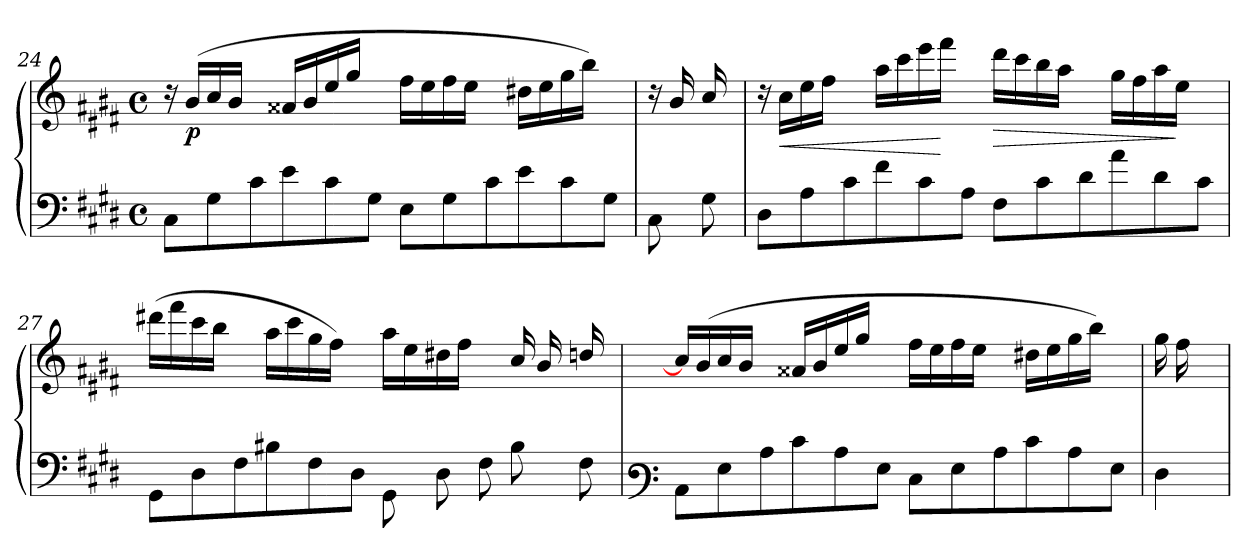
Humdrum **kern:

**kern	**kern	**dynam
*part1	*part1	*part1
*staff2	*staff1	*staff1/2
!!LO:LB:g=z
*clefF4	*clefG3	*
*k[f#c#g#d#]	*k[f#c#g#d#]	*
*M4/4	*M4/4	*
*met(c)	*met(c)	*
=24	=24	=24
8C#\L	16ra	.
!	!	!LO:DY:b
.	(>16g#/LL	p
8G#\	16a/	.
.	16g#/JJ	.
8c#\	8ryy	.
8e\	16f##X/LL	.
.	16g#/	.
8c#\	16cc#/	.
.	16ee/JJ	.
8G#\J	8ryy	.
8E\L	16dd#\LL	.
.	16cc#\	.
8G#\	16dd#\	.
.	16cc#\JJ	.
8c#\	8ryy	.
8e\	16b#X\LL	.
.	16cc#\	.
8c#\	16ee\	.
.	16gg#\JJ)	.
8G#\J	8ryy	.
=25	=25	=25
8C#\L	16ra	.
.	16g#/LL	.
8G#\	16a/	.
.	16ryy	.
!!LO:LB:g=z
=26	=26	=26
8D#\L	16ra	.
!	!	!LO:HP:b
.	16a\LL	<
8A\	16cc#\	.
.	16dd#\JJ	.
8c#\	8ryy	.
8f#\	16ff#\LL	.
.	16aa\	.
8c#\	16ccc#\	.
.	16ddd#\JJ	[
8A\J	8ryy	.
!	!	!LO:HP:b
8F#\L	16bb\LL	>
.	16aa\	.
8c#\	16gg#\	.
.	16ff#\JJ	.
8d#\	8ryy	.
8a\	16ee\LL	.
.	16dd#\	.
8d#\	16ff#\	.
.	16cc#\JJ	]
8c#\J	8ryy	.
=27	=27	=27
8GG#\L	(>16bb#X\LL	.
.	16ddd#\	.
8D#\	16aa\	.
.	16gg#\JJ	.
8F#\	8ryy	.
8B#X\	16ff#\LL	.
.	16aa\	.
8F#\	16ee\	.
.	16dd#\JJ)	.
8D#\J	8ryy	.
8GG#\L	16ff#\LL	.
.	16cc#\	.
8D#\	16b#X\	.
.	16dd#\JJ	.
8F#\	8ryy	.
8B#\	16a/LL	.
.	16g#/	.
8F#\	16bn/	.
.	16ryy	.
!!LO:LB:g=z
=28	=28	=28
*clefF3	*	*
8C#\L	16a/LL]	.
.	(>16g#/	.
8G#\	16a/	.
.	16g#/JJ	.
8c#\	8ryy	.
8e\	16f##X/LL	.
.	16g#/	.
8c#\	16cc#/	.
.	16ee/JJ	.
8G#\J	8ryy	.
8E\L	16dd#\LL	.
.	16cc#\	.
8G#\	16dd#\	.
.	16cc#\JJ	.
8c#\	8ryy	.
8e\	16b#X\LL	.
.	16cc#\	.
8c#\	16ee\	.
.	16gg#\JJ)	.
8G#\J	8ryy	.
=29	=29	=29
4F#\	16ee\LL	.
.	16dd#\	.
.	8ryy	.
=	=	=
*-	*-	*-
